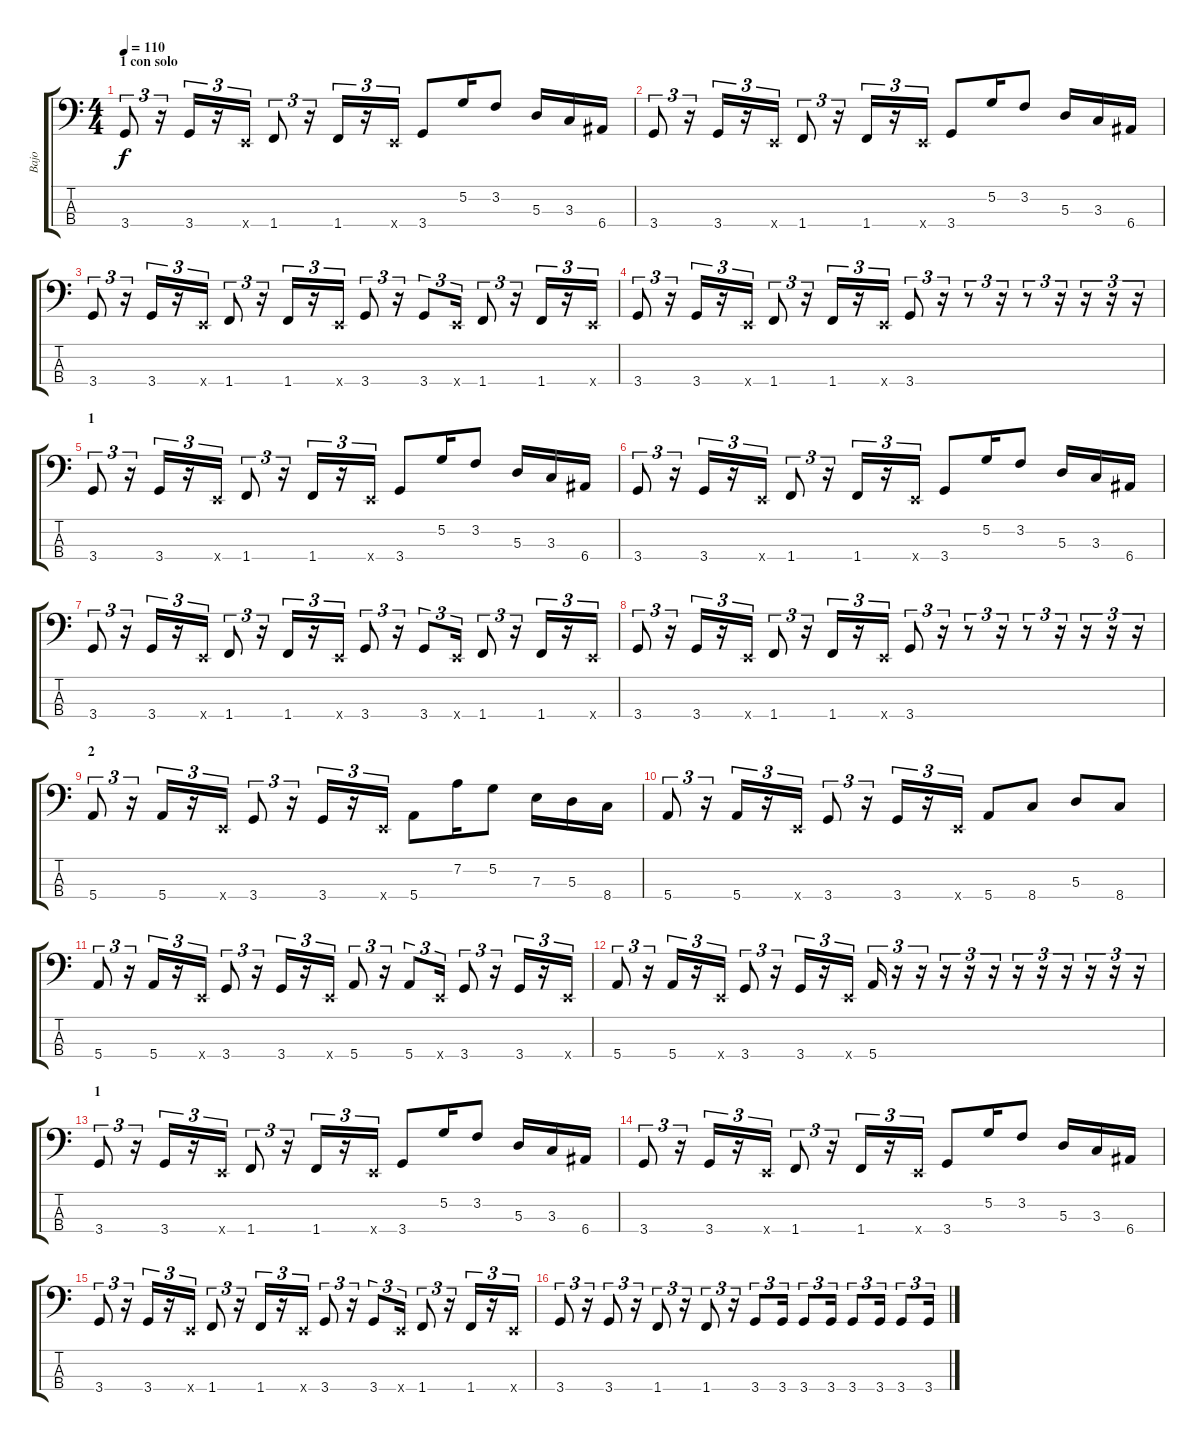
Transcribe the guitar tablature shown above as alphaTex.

\track ("Bajo" "Bajo") {instrument electricbassfinger}
\staff {score tabs}
\tuning (G2 D2 A1 E1) {hide}
\ts (4 4)
\section ("" "1 con solo")
\tempo 110
\clef f4
\ks c
3.4.8{tu (3 2) dy f} r.16{tu (3 2)} 3.4.16{tu (3 2)} r.16{tu (3 2)} 0.4{x}.16{tu (3 2)} 1.4.8{tu (3 2)} r.16{tu (3 2)} 1.4.16{tu (3 2)} r.16{tu (3 2)} 0.4{x}.16{tu (3 2)} 3.4.8 5.2.16 3.2.8 5.3.16 3.3.16 6.4.16 |
3.4.8{tu (3 2)} r.16{tu (3 2)} 3.4.16{tu (3 2)} r.16{tu (3 2)} 0.4{x}.16{tu (3 2)} 1.4.8{tu (3 2)} r.16{tu (3 2)} 1.4.16{tu (3 2)} r.16{tu (3 2)} 0.4{x}.16{tu (3 2)} 3.4.8 5.2.16 3.2.8 5.3.16 3.3.16 6.4.16 |
3.4.8{tu (3 2)} r.16{tu (3 2)} 3.4.16{tu (3 2)} r.16{tu (3 2)} 0.4{x}.16{tu (3 2)} 1.4.8{tu (3 2)} r.16{tu (3 2)} 1.4.16{tu (3 2)} r.16{tu (3 2)} 0.4{x}.16{tu (3 2)} 3.4.8{tu (3 2)} r.16{tu (3 2)} 3.4.8{tu (3 2)} 0.4{x}.16{tu (3 2)} 1.4.8{tu (3 2)} r.16{tu (3 2)} 1.4.16{tu (3 2)} r.16{tu (3 2)} 0.4{x}.16{tu (3 2)} |
3.4.8{tu (3 2)} r.16{tu (3 2)} 3.4.16{tu (3 2)} r.16{tu (3 2)} 0.4{x}.16{tu (3 2)} 1.4.8{tu (3 2)} r.16{tu (3 2)} 1.4.16{tu (3 2)} r.16{tu (3 2)} 0.4{x}.16{tu (3 2)} 3.4.8{tu (3 2)} r.16{tu (3 2)} r.8{tu (3 2)} r.16{tu (3 2)} r.8{tu (3 2)} r.16{tu (3 2)} r.16{tu (3 2)} r.16{tu (3 2)} r.16{tu (3 2)} |
\section ("" "1")
3.4.8{tu (3 2)} r.16{tu (3 2)} 3.4.16{tu (3 2)} r.16{tu (3 2)} 0.4{x}.16{tu (3 2)} 1.4.8{tu (3 2)} r.16{tu (3 2)} 1.4.16{tu (3 2)} r.16{tu (3 2)} 0.4{x}.16{tu (3 2)} 3.4.8 5.2.16 3.2.8 5.3.16 3.3.16 6.4.16 |
3.4.8{tu (3 2)} r.16{tu (3 2)} 3.4.16{tu (3 2)} r.16{tu (3 2)} 0.4{x}.16{tu (3 2)} 1.4.8{tu (3 2)} r.16{tu (3 2)} 1.4.16{tu (3 2)} r.16{tu (3 2)} 0.4{x}.16{tu (3 2)} 3.4.8 5.2.16 3.2.8 5.3.16 3.3.16 6.4.16 |
3.4.8{tu (3 2)} r.16{tu (3 2)} 3.4.16{tu (3 2)} r.16{tu (3 2)} 0.4{x}.16{tu (3 2)} 1.4.8{tu (3 2)} r.16{tu (3 2)} 1.4.16{tu (3 2)} r.16{tu (3 2)} 0.4{x}.16{tu (3 2)} 3.4.8{tu (3 2)} r.16{tu (3 2)} 3.4.8{tu (3 2)} 0.4{x}.16{tu (3 2)} 1.4.8{tu (3 2)} r.16{tu (3 2)} 1.4.16{tu (3 2)} r.16{tu (3 2)} 0.4{x}.16{tu (3 2)} |
3.4.8{tu (3 2)} r.16{tu (3 2)} 3.4.16{tu (3 2)} r.16{tu (3 2)} 0.4{x}.16{tu (3 2)} 1.4.8{tu (3 2)} r.16{tu (3 2)} 1.4.16{tu (3 2)} r.16{tu (3 2)} 0.4{x}.16{tu (3 2)} 3.4.8{tu (3 2)} r.16{tu (3 2)} r.8{tu (3 2)} r.16{tu (3 2)} r.8{tu (3 2)} r.16{tu (3 2)} r.16{tu (3 2)} r.16{tu (3 2)} r.16{tu (3 2)} |
\section ("" "2")
5.4.8{tu (3 2)} r.16{tu (3 2)} 5.4.16{tu (3 2)} r.16{tu (3 2)} 0.4{x}.16{tu (3 2)} 3.4.8{tu (3 2)} r.16{tu (3 2)} 3.4.16{tu (3 2)} r.16{tu (3 2)} 0.4{x}.16{tu (3 2)} 5.4.8 7.2.16 5.2.8 7.3.16 5.3.16 8.4.16 |
5.4.8{tu (3 2)} r.16{tu (3 2)} 5.4.16{tu (3 2)} r.16{tu (3 2)} 0.4{x}.16{tu (3 2)} 3.4.8{tu (3 2)} r.16{tu (3 2)} 3.4.16{tu (3 2)} r.16{tu (3 2)} 0.4{x}.16{tu (3 2)} 5.4.8 8.4.8 5.3.8 8.4.8 |
5.4.8{tu (3 2)} r.16{tu (3 2)} 5.4.16{tu (3 2)} r.16{tu (3 2)} 0.4{x}.16{tu (3 2)} 3.4.8{tu (3 2)} r.16{tu (3 2)} 3.4.16{tu (3 2)} r.16{tu (3 2)} 0.4{x}.16{tu (3 2)} 5.4.8{tu (3 2)} r.16{tu (3 2)} 5.4.8{tu (3 2)} 0.4{x}.16{tu (3 2)} 3.4.8{tu (3 2)} r.16{tu (3 2)} 3.4.16{tu (3 2)} r.16{tu (3 2)} 0.4{x}.16{tu (3 2)} |
5.4.8{tu (3 2)} r.16{tu (3 2)} 5.4.16{tu (3 2)} r.16{tu (3 2)} 0.4{x}.16{tu (3 2)} 3.4.8{tu (3 2)} r.16{tu (3 2)} 3.4.16{tu (3 2)} r.16{tu (3 2)} 0.4{x}.16{tu (3 2)} 5.4.16{tu (3 2)} r.16{tu (3 2)} r.16{tu (3 2)} r.16{tu (3 2)} r.16{tu (3 2)} r.16{tu (3 2)} r.16{tu (3 2)} r.16{tu (3 2)} r.16{tu (3 2)} r.16{tu (3 2)} r.16{tu (3 2)} r.16{tu (3 2)} |
\section ("" "1")
3.4.8{tu (3 2)} r.16{tu (3 2)} 3.4.16{tu (3 2)} r.16{tu (3 2)} 0.4{x}.16{tu (3 2)} 1.4.8{tu (3 2)} r.16{tu (3 2)} 1.4.16{tu (3 2)} r.16{tu (3 2)} 0.4{x}.16{tu (3 2)} 3.4.8 5.2.16 3.2.8 5.3.16 3.3.16 6.4.16 |
3.4.8{tu (3 2)} r.16{tu (3 2)} 3.4.16{tu (3 2)} r.16{tu (3 2)} 0.4{x}.16{tu (3 2)} 1.4.8{tu (3 2)} r.16{tu (3 2)} 1.4.16{tu (3 2)} r.16{tu (3 2)} 0.4{x}.16{tu (3 2)} 3.4.8 5.2.16 3.2.8 5.3.16 3.3.16 6.4.16 |
3.4.8{tu (3 2)} r.16{tu (3 2)} 3.4.16{tu (3 2)} r.16{tu (3 2)} 0.4{x}.16{tu (3 2)} 1.4.8{tu (3 2)} r.16{tu (3 2)} 1.4.16{tu (3 2)} r.16{tu (3 2)} 0.4{x}.16{tu (3 2)} 3.4.8{tu (3 2)} r.16{tu (3 2)} 3.4.8{tu (3 2)} 0.4{x}.16{tu (3 2)} 1.4.8{tu (3 2)} r.16{tu (3 2)} 1.4.16{tu (3 2)} r.16{tu (3 2)} 0.4{x}.16{tu (3 2)} |
3.4.8{tu (3 2)} r.16{tu (3 2)} 3.4.8{tu (3 2)} r.16{tu (3 2)} 1.4.8{tu (3 2)} r.16{tu (3 2)} 1.4.8{tu (3 2)} r.16{tu (3 2)} 3.4.8{tu (3 2)} 3.4.16{tu (3 2)} 3.4.8{tu (3 2)} 3.4.16{tu (3 2)} 3.4.8{tu (3 2)} 3.4.16{tu (3 2)} 3.4.8{tu (3 2)} 3.4.16{tu (3 2)}
